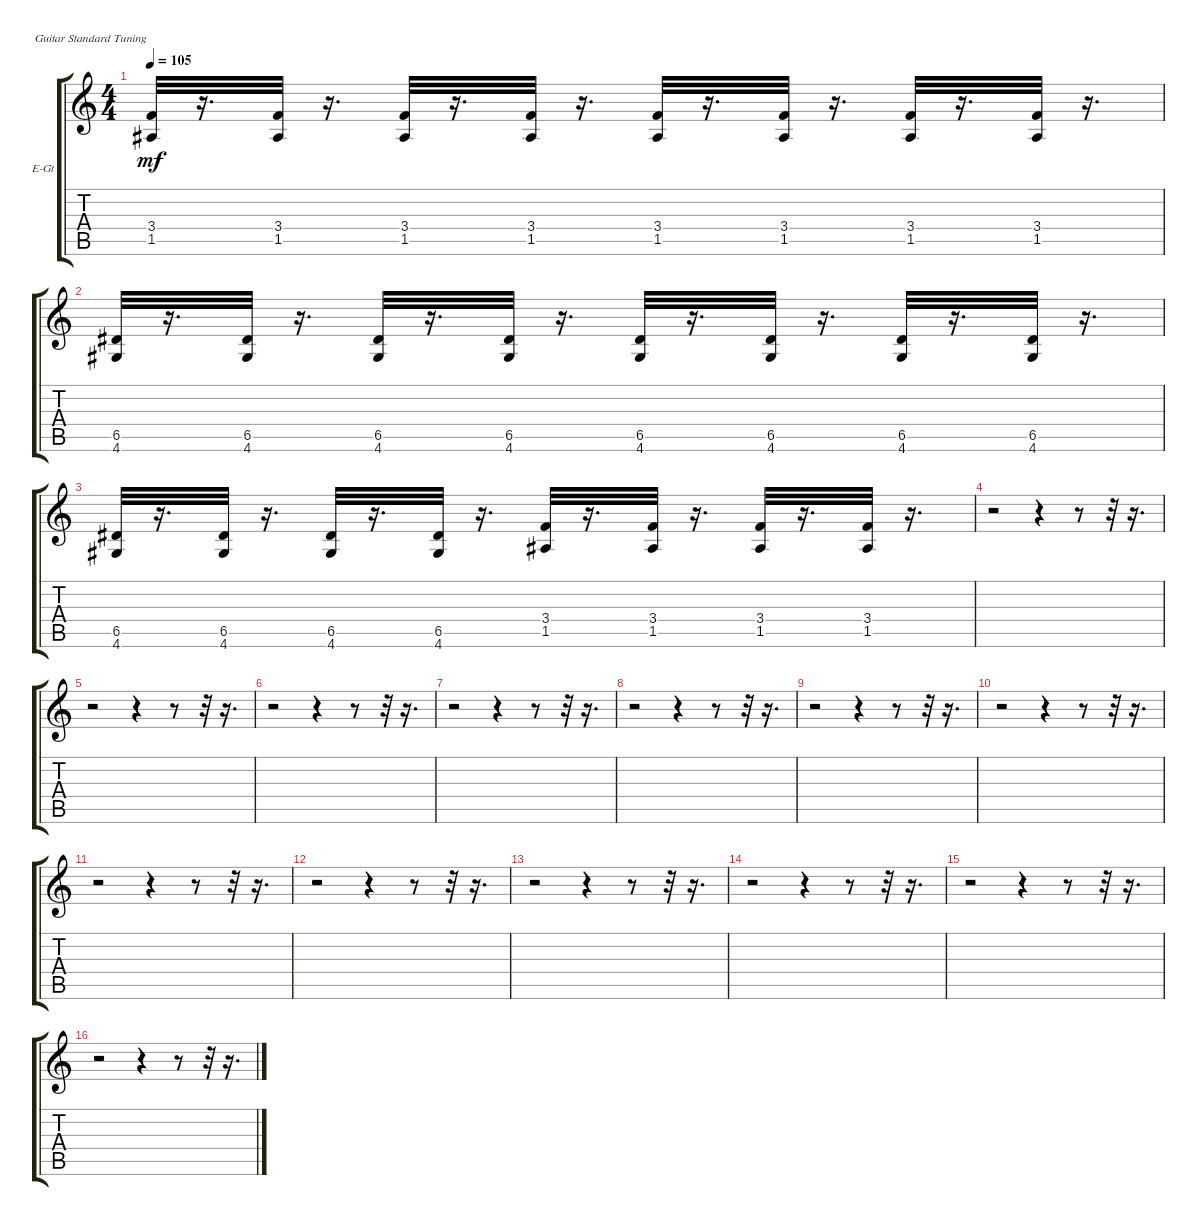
\bracketExtendMode groupsimilarinstruments
\firstSystemTrackNameOrientation horizontal
\otherSystemsTrackNameOrientation horizontal
\track ("Rolling in the deep" "E-Gt") {instrument electricguitarclean}
\staff {score tabs}
\tuning (E4 B3 G3 D3 A2 E2)
\ts (4 4)
\tempo 105
\clef g2
\ks c
(1.5 3.4).32{dy mf} r.16{d} (1.5 3.4).32 r.16{d} (1.5 3.4).32 r.16{d} (1.5 3.4).32 r.16{d} (1.5 3.4).32 r.16{d} (1.5 3.4).32 r.16{d} (1.5 3.4).32 r.16{d} (1.5 3.4).32 r.16{d} |
(4.6 6.5).32 r.16{d} (4.6 6.5).32 r.16{d} (4.6 6.5).32 r.16{d} (4.6 6.5).32 r.16{d} (4.6 6.5).32 r.16{d} (4.6 6.5).32 r.16{d} (4.6 6.5).32 r.16{d} (4.6 6.5).32 r.16{d} |
(4.6 6.5).32 r.16{d} (4.6 6.5).32 r.16{d} (4.6 6.5).32 r.16{d} (4.6 6.5).32 r.16{d} (1.5 3.4).32 r.16{d} (1.5 3.4).32 r.16{d} (1.5 3.4).32 r.16{d} (1.5 3.4).32 r.16{d} |
r.2 r.4 r.8 r.32 r.16{d} |
r.2 r.4 r.8 r.32 r.16{d} |
r.2 r.4 r.8 r.32 r.16{d} |
r.2 r.4 r.8 r.32 r.16{d} |
r.2 r.4 r.8 r.32 r.16{d} |
r.2 r.4 r.8 r.32 r.16{d} |
r.2 r.4 r.8 r.32 r.16{d} |
r.2 r.4 r.8 r.32 r.16{d} |
r.2 r.4 r.8 r.32 r.16{d} |
r.2 r.4 r.8 r.32 r.16{d} |
r.2 r.4 r.8 r.32 r.16{d} |
r.2 r.4 r.8 r.32 r.16{d} |
r.2 r.4 r.8 r.32 r.16{d}
